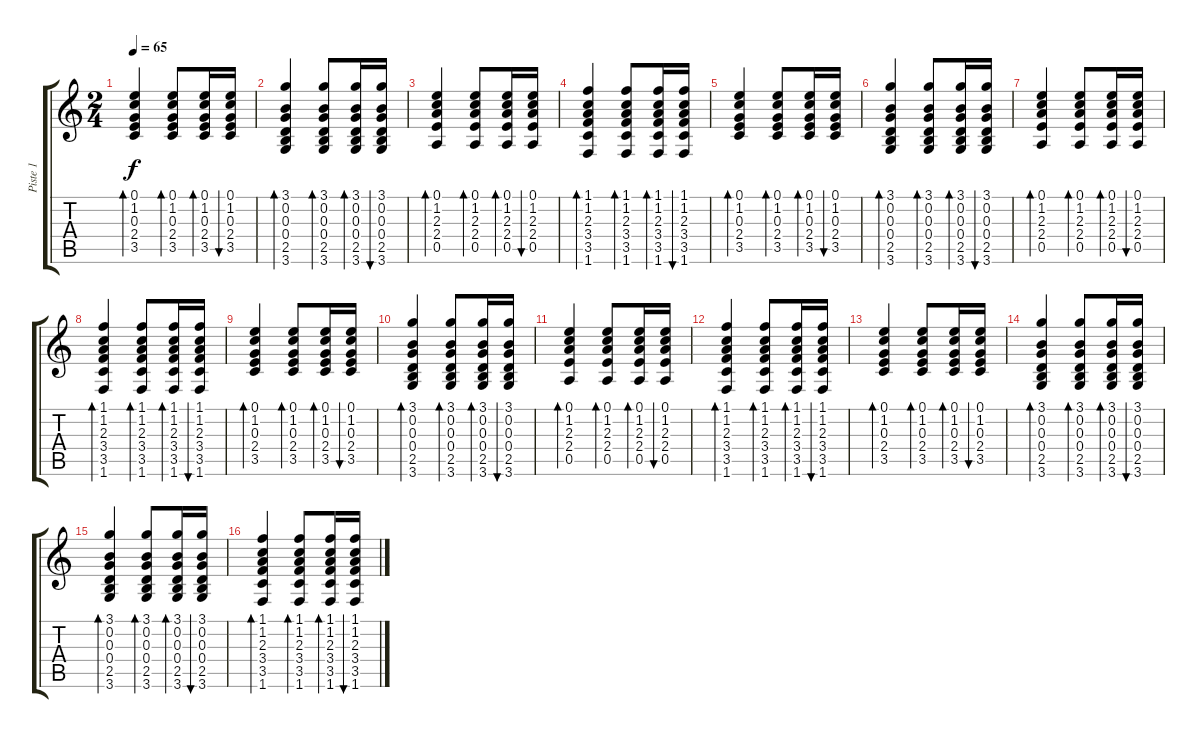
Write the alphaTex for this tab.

\track ("Piste 1" "Piste 1") {instrument acousticguitarsteel}
\staff {score tabs}
\tuning (E4 B3 G3 D3 A2 E2) {hide}
\ts (2 4)
\tempo 65
\clef g2
\ks c
(0.1 1.2 0.3 2.4 3.5).4{bd 60 dy f} (0.1 1.2 0.3 2.4 3.5).8{bd 60} (0.1 1.2 0.3 2.4 3.5).16{bd 60} (0.1 1.2 0.3 2.4 3.5).16{bu 60} |
(3.1 0.2 0.3 0.4 2.5 3.6).4{bd 60} (3.1 0.2 0.3 0.4 2.5 3.6).8{bd 60} (3.1 0.2 0.3 0.4 2.5 3.6).16{bd 60} (3.1 0.2 0.3 0.4 2.5 3.6).16{bu 60} |
(0.1 1.2 2.3 2.4 0.5).4{bd 60} (0.1 1.2 2.3 2.4 0.5).8{bd 60} (0.1 1.2 2.3 2.4 0.5).16{bd 60} (0.1 1.2 2.3 2.4 0.5).16{bu 60} |
(1.1 1.2 2.3 3.4 3.5 1.6).4{bd 60} (1.1 1.2 2.3 3.4 3.5 1.6).8{bd 60} (1.1 1.2 2.3 3.4 3.5 1.6).16{bd 60} (1.1 1.2 2.3 3.4 3.5 1.6).16{bu 60} |
(0.1 1.2 0.3 2.4 3.5).4{bd 60} (0.1 1.2 0.3 2.4 3.5).8{bd 60} (0.1 1.2 0.3 2.4 3.5).16{bd 60} (0.1 1.2 0.3 2.4 3.5).16{bu 60} |
(3.1 0.2 0.3 0.4 2.5 3.6).4{bd 60} (3.1 0.2 0.3 0.4 2.5 3.6).8{bd 60} (3.1 0.2 0.3 0.4 2.5 3.6).16{bd 60} (3.1 0.2 0.3 0.4 2.5 3.6).16{bu 60} |
(0.1 1.2 2.3 2.4 0.5).4{bd 60} (0.1 1.2 2.3 2.4 0.5).8{bd 60} (0.1 1.2 2.3 2.4 0.5).16{bd 60} (0.1 1.2 2.3 2.4 0.5).16{bu 60} |
(1.1 1.2 2.3 3.4 3.5 1.6).4{bd 60} (1.1 1.2 2.3 3.4 3.5 1.6).8{bd 60} (1.1 1.2 2.3 3.4 3.5 1.6).16{bd 60} (1.1 1.2 2.3 3.4 3.5 1.6).16{bu 60} |
(0.1 1.2 0.3 2.4 3.5).4{bd 60} (0.1 1.2 0.3 2.4 3.5).8{bd 60} (0.1 1.2 0.3 2.4 3.5).16{bd 60} (0.1 1.2 0.3 2.4 3.5).16{bu 60} |
(3.1 0.2 0.3 0.4 2.5 3.6).4{bd 60} (3.1 0.2 0.3 0.4 2.5 3.6).8{bd 60} (3.1 0.2 0.3 0.4 2.5 3.6).16{bd 60} (3.1 0.2 0.3 0.4 2.5 3.6).16{bu 60} |
(0.1 1.2 2.3 2.4 0.5).4{bd 60} (0.1 1.2 2.3 2.4 0.5).8{bd 60} (0.1 1.2 2.3 2.4 0.5).16{bd 60} (0.1 1.2 2.3 2.4 0.5).16{bu 60} |
(1.1 1.2 2.3 3.4 3.5 1.6).4{bd 60} (1.1 1.2 2.3 3.4 3.5 1.6).8{bd 60} (1.1 1.2 2.3 3.4 3.5 1.6).16{bd 60} (1.1 1.2 2.3 3.4 3.5 1.6).16{bu 60} |
(0.1 1.2 0.3 2.4 3.5).4{bd 60} (0.1 1.2 0.3 2.4 3.5).8{bd 60} (0.1 1.2 0.3 2.4 3.5).16{bd 60} (0.1 1.2 0.3 2.4 3.5).16{bu 60} |
(3.1 0.2 0.3 0.4 2.5 3.6).4{bd 60} (3.1 0.2 0.3 0.4 2.5 3.6).8{bd 60} (3.1 0.2 0.3 0.4 2.5 3.6).16{bd 60} (3.1 0.2 0.3 0.4 2.5 3.6).16{bu 60} |
(3.1 0.2 0.3 0.4 2.5 3.6).4{bd 60} (3.1 0.2 0.3 0.4 2.5 3.6).8{bd 60} (3.1 0.2 0.3 0.4 2.5 3.6).16{bd 60} (3.1 0.2 0.3 0.4 2.5 3.6).16{bu 60} |
(1.1 1.2 2.3 3.4 3.5 1.6).4{bd 60} (1.1 1.2 2.3 3.4 3.5 1.6).8{bd 60} (1.1 1.2 2.3 3.4 3.5 1.6).16{bd 60} (1.1 1.2 2.3 3.4 3.5 1.6).16{bu 60}
